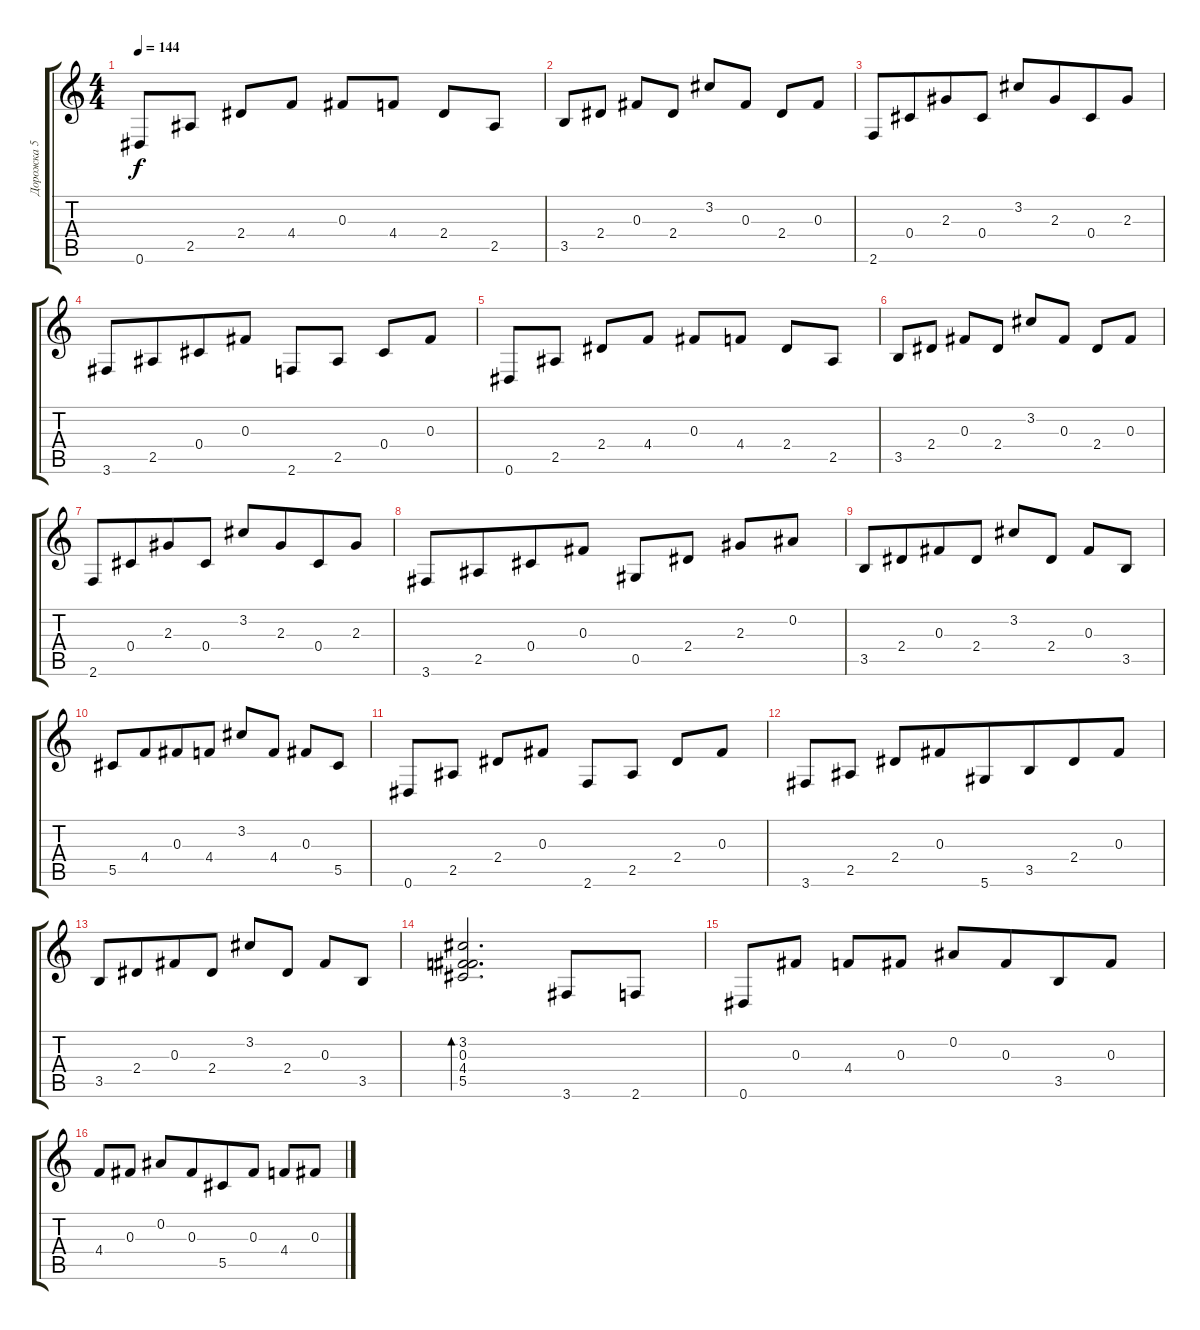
\track ("Дорожка 5" "Дорожка 5") {instrument acousticguitarsteel}
\staff {score tabs}
\tuning (Eb4 Bb3 Gb3 Db3 Ab2 Eb2) {hide}
\ts (4 4)
\tempo 144
\clef g2
\ks c
0.6.8{dy f beam merge} 2.5.8 2.4.8 4.4.8 0.3.8 4.4.8 2.4.8 2.5.8 |
3.5.8 2.4.8 0.3.8 2.4.8 3.2.8{beam merge} 0.3.8 2.4.8 0.3.8 |
2.6.8{beam merge} 0.4.8{beam merge} 2.3.8 0.4.8 3.2.8 2.3.8{beam merge} 0.4.8 2.3.8 |
3.6.8 2.5.8{beam merge} 0.4.8{beam merge} 0.3.8 2.6.8 2.5.8 0.4.8 0.3.8 |
0.6.8{beam merge} 2.5.8 2.4.8 4.4.8 0.3.8 4.4.8 2.4.8 2.5.8 |
3.5.8 2.4.8 0.3.8 2.4.8 3.2.8{beam merge} 0.3.8 2.4.8 0.3.8 |
2.6.8{beam merge} 0.4.8{beam merge} 2.3.8 0.4.8 3.2.8 2.3.8{beam merge} 0.4.8 2.3.8 |
3.6.8 2.5.8{beam merge} 0.4.8{beam merge} 0.3.8 0.5.8 2.4.8 2.3.8 0.2.8 |
3.5.8 2.4.8{beam merge} 0.3.8{beam merge} 2.4.8 3.2.8 2.4.8 0.3.8 3.5.8 |
5.5.8 4.4.8{beam merge} 0.3.8{beam merge} 4.4.8 3.2.8 4.4.8 0.3.8 5.5.8 |
0.6.8{beam merge} 2.5.8 2.4.8 0.3.8 2.6.8{beam merge} 2.5.8 2.4.8{beam merge} 0.3.8 |
3.6.8 2.5.8 2.4.8{beam merge} 0.3.8{beam merge} 5.6.8{beam merge} 3.5.8{beam merge} 2.4.8 0.3.8 |
3.5.8 2.4.8{beam merge} 0.3.8{beam merge} 2.4.8 3.2.8 2.4.8 0.3.8 3.5.8 |
(3.2 0.3 4.4 5.5).2{d bd 120} 3.6.8{beam merge} 2.6.8 |
0.6.8 0.3.8 4.4.8 0.3.8 0.2.8 0.3.8{beam merge} 3.5.8 0.3.8 |
4.4.8 0.3.8 0.2.8 0.3.8{beam merge} 5.5.8 0.3.8 4.4.8 0.3.8
